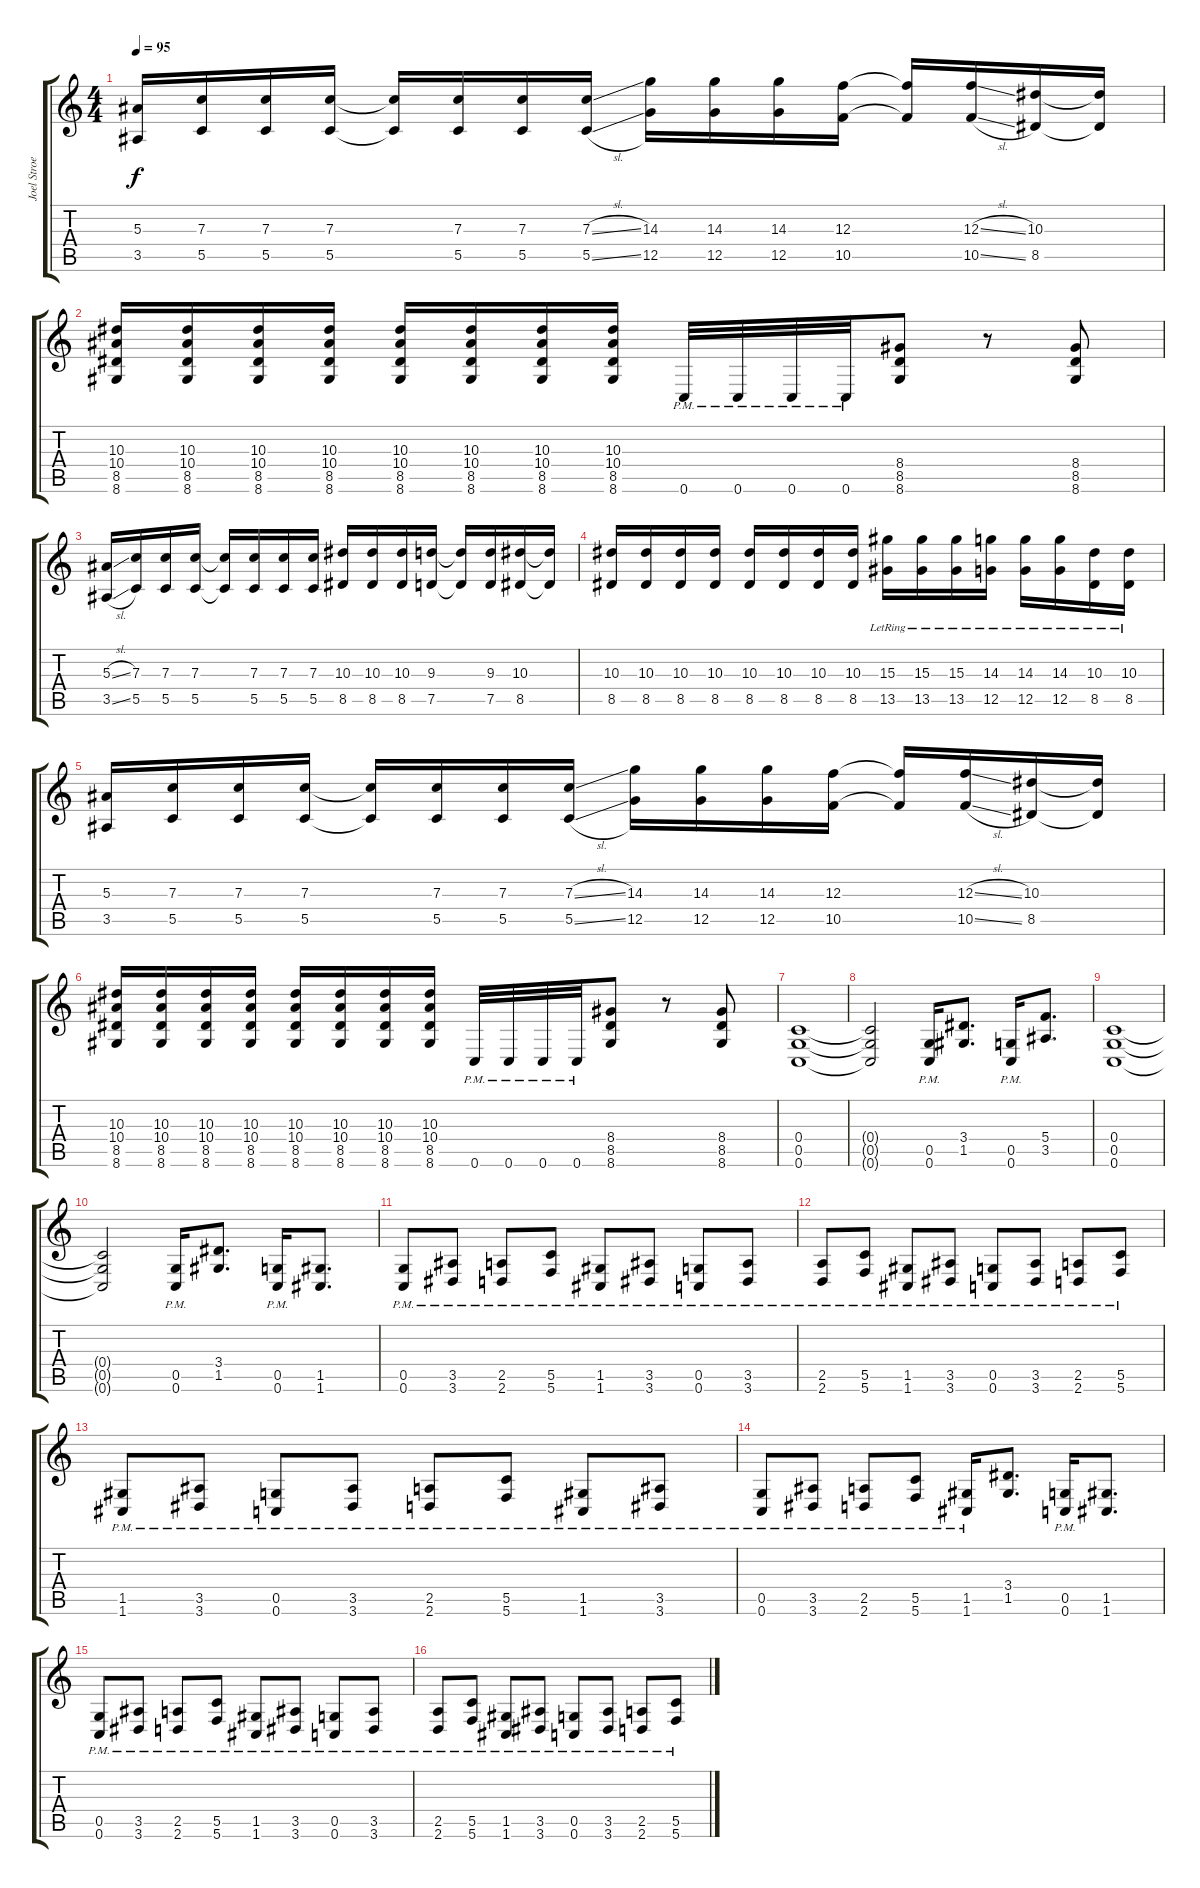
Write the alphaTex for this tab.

\track ("Joel Stroetzel" "Joel Stroe") {instrument overdrivenguitar}
\staff {score tabs}
\tuning (D4 A3 F3 C3 G2 C2) {hide}
\ts (4 4)
\tempo 95
\clef g2
\ks c
(5.3 3.5).16{dy f} (7.3 5.5).16 (7.3 5.5).16 (7.3 5.5).16 (7.3{t} 5.5{t}).16 (7.3 5.5).16 (7.3 5.5).16 (7.3{sl} 5.5{sl}).16 (14.3 12.5).16 (14.3 12.5).16 (14.3 12.5).16 (12.3 10.5).16 (12.3{t} 10.5{t}).16 (12.3{sl} 10.5{sl}).16 (10.3 8.5).16 (10.3{t} 8.5{t}).16 |
(10.3 10.4 8.5 8.6).16 (10.3 10.4 8.5 8.6).16 (10.3 10.4 8.5 8.6).16 (10.3 10.4 8.5 8.6).16 (10.3 10.4 8.5 8.6).16 (10.3 10.4 8.5 8.6).16 (10.3 10.4 8.5 8.6).16 (10.3 10.4 8.5 8.6).16 0.6{pm}.32 0.6{pm}.32 0.6{pm}.32 0.6{pm}.32 (8.4 8.5 8.6).8 r.8 (8.4 8.5 8.6).8 |
(5.3{sl} 3.5{sl}).16 (7.3 5.5).16 (7.3 5.5).16 (7.3 5.5).16 (7.3{t} 5.5{t}).16 (7.3 5.5).16 (7.3 5.5).16 (7.3 5.5).16 (10.3 8.5).16 (10.3 8.5).16 (10.3 8.5).16 (9.3 7.5).16 (9.3{t} 7.5{t}).16 (9.3 7.5).16 (10.3 8.5).16 (10.3{t} 8.5{t}).16 |
(10.3 8.5).16 (10.3 8.5).16 (10.3 8.5).16 (10.3 8.5).16 (10.3 8.5).16 (10.3 8.5).16 (10.3 8.5).16 (10.3 8.5).16 (15.3{lr} 13.5{lr}).16 (15.3{lr} 13.5{lr}).16 (15.3{lr} 13.5{lr}).16 (14.3{lr} 12.5{lr}).16 (14.3{lr} 12.5{lr}).16 (14.3{lr} 12.5{lr}).16 (10.3{lr} 8.5{lr}).16 (10.3{lr} 8.5{lr}).16 |
(5.3 3.5).16 (7.3 5.5).16 (7.3 5.5).16 (7.3 5.5).16 (7.3{t} 5.5{t}).16 (7.3 5.5).16 (7.3 5.5).16 (7.3{sl} 5.5{sl}).16 (14.3 12.5).16 (14.3 12.5).16 (14.3 12.5).16 (12.3 10.5).16 (12.3{t} 10.5{t}).16 (12.3{sl} 10.5{sl}).16 (10.3 8.5).16 (10.3{t} 8.5{t}).16 |
(10.3 10.4 8.5 8.6).16 (10.3 10.4 8.5 8.6).16 (10.3 10.4 8.5 8.6).16 (10.3 10.4 8.5 8.6).16 (10.3 10.4 8.5 8.6).16 (10.3 10.4 8.5 8.6).16 (10.3 10.4 8.5 8.6).16 (10.3 10.4 8.5 8.6).16 0.6{pm}.32 0.6{pm}.32 0.6{pm}.32 0.6{pm}.32 (8.4 8.5 8.6).8 r.8 (8.4 8.5 8.6).8 |
(0.4 0.5 0.6).1 |
(0.4{t} 0.5{t} 0.6{t}).2 (0.5{pm} 0.6{pm}).16 (3.4 1.5).8{d} (0.5{pm} 0.6{pm}).16 (5.4 3.5).8{d} |
(0.4 0.5 0.6).1 |
(0.4{t} 0.5{t} 0.6{t}).2 (0.5{pm} 0.6{pm}).16 (3.4 1.5).8{d} (0.5{pm} 0.6{pm}).16 (1.5 1.6).8{d} |
(0.5{pm} 0.6{pm}).8 (3.5{pm} 3.6{pm}).8 (2.5{pm} 2.6{pm}).8 (5.5{pm} 5.6{pm}).8 (1.5{pm} 1.6{pm}).8 (3.5{pm} 3.6{pm}).8 (0.5{pm} 0.6{pm}).8 (3.5{pm} 3.6{pm}).8 |
(2.5{pm} 2.6{pm}).8 (5.5{pm} 5.6{pm}).8 (1.5{pm} 1.6{pm}).8 (3.5{pm} 3.6{pm}).8 (0.5{pm} 0.6{pm}).8 (3.5{pm} 3.6{pm}).8 (2.5{pm} 2.6{pm}).8 (5.5{pm} 5.6{pm}).8 |
(1.5{pm} 1.6{pm}).8 (3.5{pm} 3.6{pm}).8 (0.5{pm} 0.6{pm}).8 (3.5{pm} 3.6{pm}).8 (2.5{pm} 2.6{pm}).8 (5.5{pm} 5.6{pm}).8 (1.5{pm} 1.6{pm}).8 (3.5{pm} 3.6{pm}).8 |
(0.5{pm} 0.6{pm}).8 (3.5{pm} 3.6{pm}).8 (2.5{pm} 2.6{pm}).8 (5.5{pm} 5.6{pm}).8 (1.5{pm} 1.6{pm}).16 (3.4 1.5).8{d} (0.5{pm} 0.6{pm}).16 (1.5 1.6).8{d} |
(0.5{pm} 0.6{pm}).8 (3.5{pm} 3.6{pm}).8 (2.5{pm} 2.6{pm}).8 (5.5{pm} 5.6{pm}).8 (1.5{pm} 1.6{pm}).8 (3.5{pm} 3.6{pm}).8 (0.5{pm} 0.6{pm}).8 (3.5{pm} 3.6{pm}).8 |
(2.5{pm} 2.6{pm}).8 (5.5{pm} 5.6{pm}).8 (1.5{pm} 1.6{pm}).8 (3.5{pm} 3.6{pm}).8 (0.5{pm} 0.6{pm}).8 (3.5{pm} 3.6{pm}).8 (2.5{pm} 2.6{pm}).8 (5.5{pm} 5.6{pm}).8
